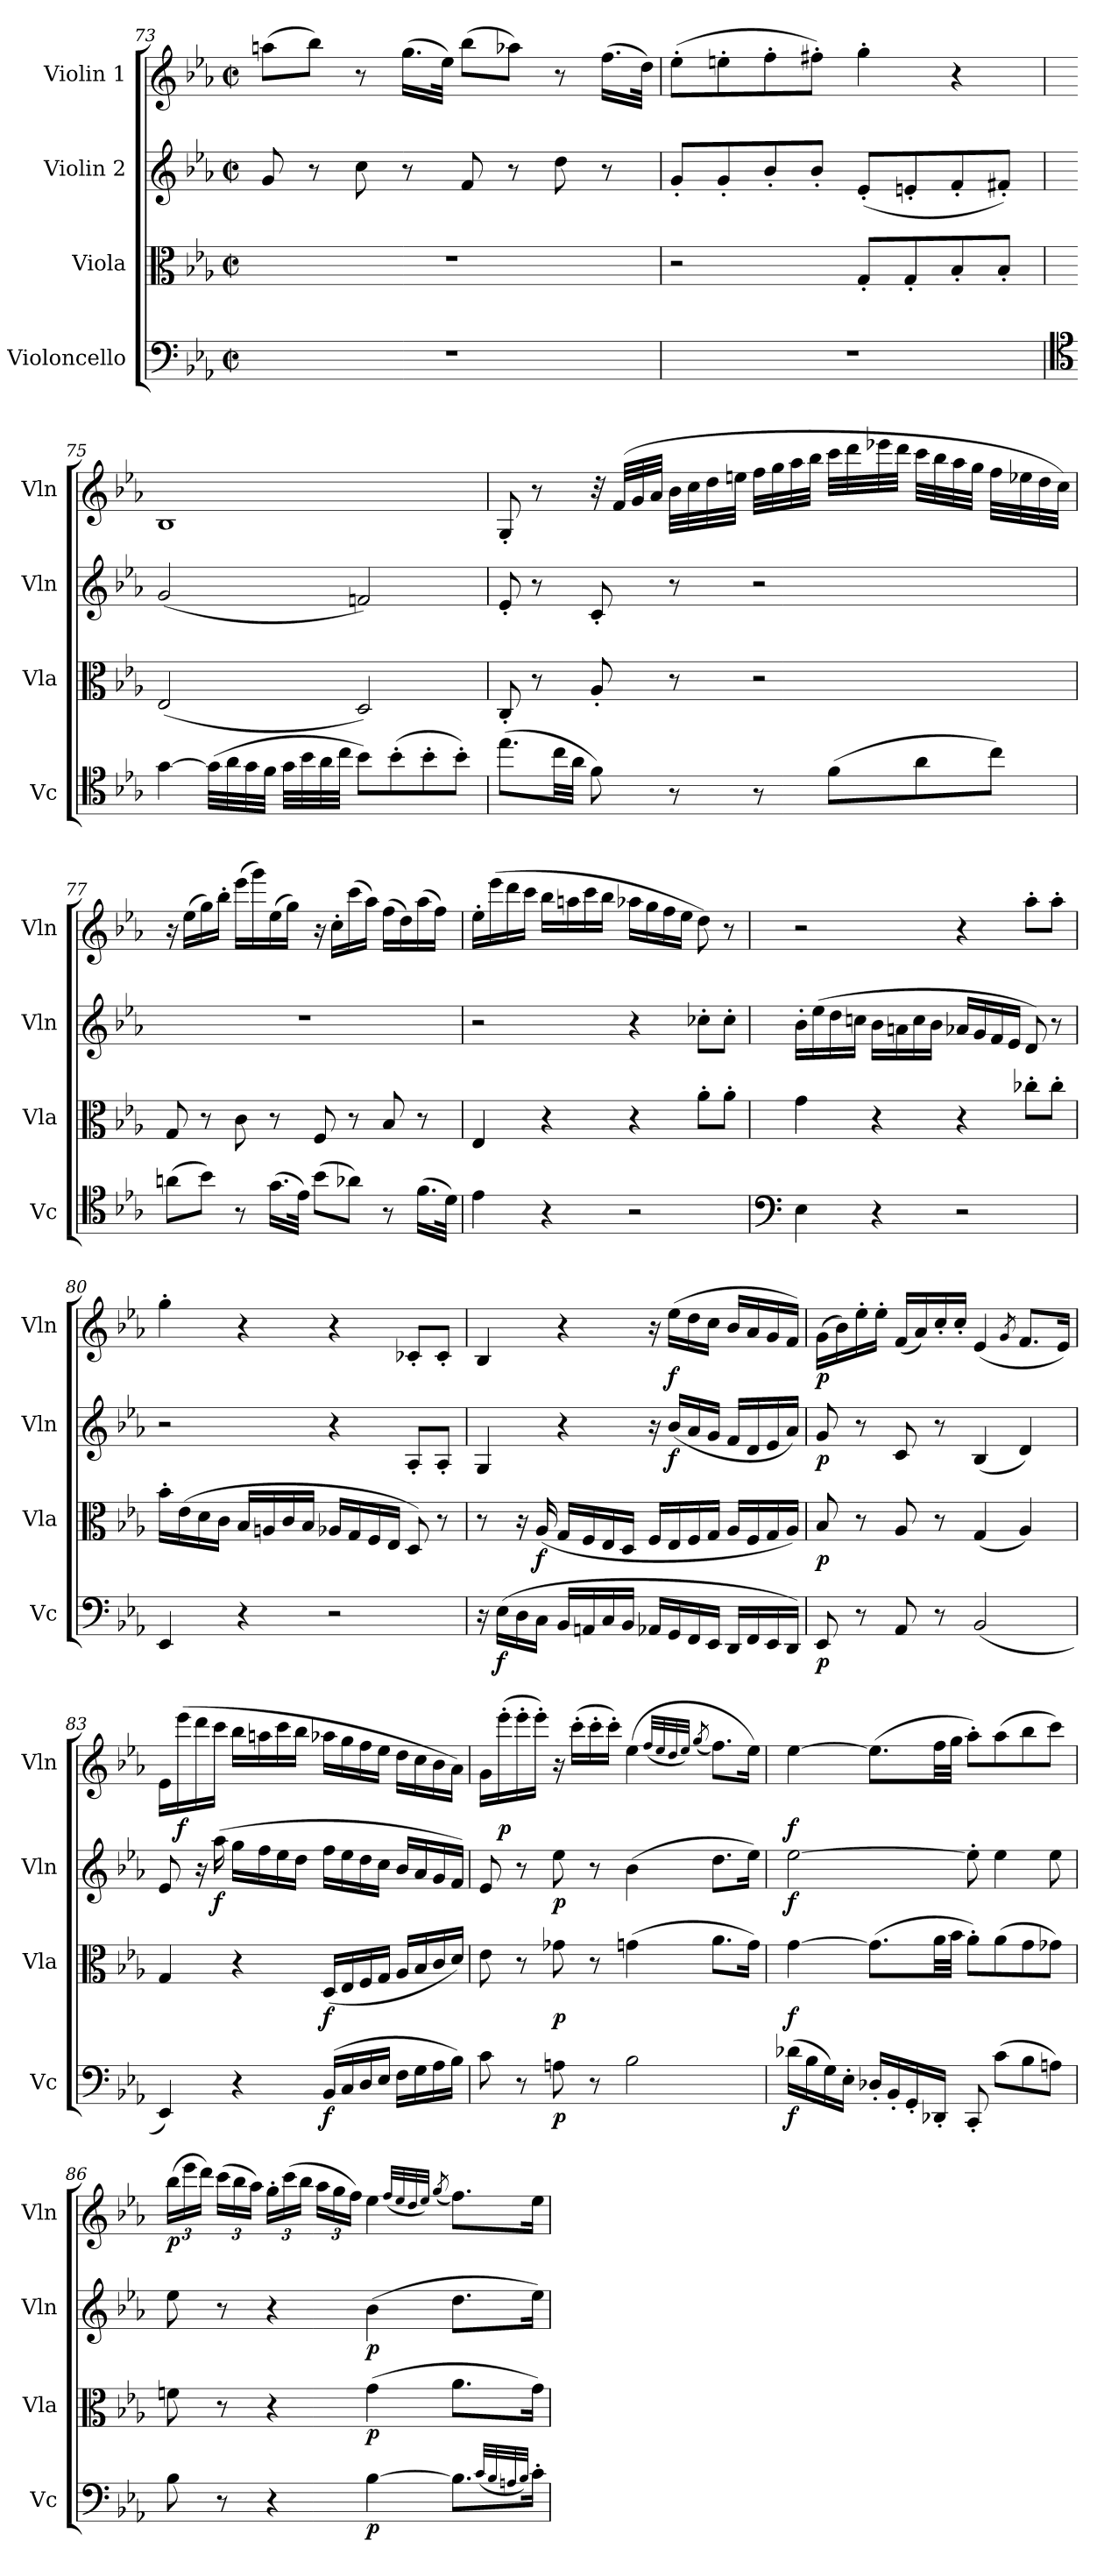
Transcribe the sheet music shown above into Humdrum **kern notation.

**kern	**dynam	**kern	**dynam	**kern	**dynam	**kern	**dynam
*part4	*part4	*part3	*part3	*part2	*part2	*part1	*part1
*staff4	*staff4	*staff3	*staff3	*staff2	*staff2	*staff1	*staff1
*I"Violoncello	*	*I"Viola	*	*I"Violin 2	*	*I"Violin 1	*
*I'Vc	*	*I'Vla	*	*I'Vln	*	*I'Vln	*
*clefF4	*	*clefC3	*	*clefG2	*	*clefG2	*
*k[b-e-a-]	*	*k[b-e-a-]	*	*k[b-e-a-]	*	*k[b-e-a-]	*
*M2/2	*	*M2/2	*	*M2/2	*	*M2/2	*
*met(c|)	*	*met(c|)	*	*met(c|)	*	*met(c|)	*
=73	=73	=73	=73	=73	=73	=73	=73
1r	.	1r	.	8g/	.	(8aan\L	.
.	.	.	.	8r	.	8bb-\J)	.
.	.	.	.	8cc\	.	8r	.
.	.	.	.	8r	.	(16.gg\LL	.
.	.	.	.	.	.	32ee-\JJk)	.
.	.	.	.	8f/	.	(8bb-\L	.
.	.	.	.	8r	.	8aa-X\J)	.
.	.	.	.	8dd\	.	8r	.
.	.	.	.	8r	.	(16.ff\LL	.
.	.	.	.	.	.	32dd\JJk)	.
=74	=74	=74	=74	=74	=74	=74	=74
1r	.	2r	.	8g'/L	.	(8ee-'\L	.
.	.	.	.	8g'/	.	8een'\	.
.	.	.	.	8b-'/	.	8ff'\	.
.	.	.	.	8b-'/J	.	8ff#X'\J)	.
.	.	8G'/L	.	(8e-'/L	.	4gg'\	.
.	.	8G'/	.	8en'/	.	.	.
.	.	8B-'/	.	8f'/	.	4r	.
.	.	8B-'/J	.	8f#X'/J)	.	.	.
=75	=75	=75	=75	=75	=75	=75	=75
*clefC4	*	*	*	*	*	*	*
[4g\	.	(2E-/	.	(2g/	.	1B-	.
(32g\LLL]	.	.	.	.	.	.	.
32a-\	.	.	.	.	.	.	.
32g\	.	.	.	.	.	.	.
32f\JJJ	.	.	.	.	.	.	.
32g\LLL	.	.	.	.	.	.	.
32b-\	.	.	.	.	.	.	.
32a-\	.	.	.	.	.	.	.
32cc\JJJ	.	.	.	.	.	.	.
8b-\L)	.	2D/)	.	2fn/)	.	.	.
(8b-'\	.	.	.	.	.	.	.
8b-'\	.	.	.	.	.	.	.
8b-'\J)	.	.	.	.	.	.	.
!!LO:PB:g=z
=76	=76	=76	=76	=76	=76	=76	=76
(8.ee-\L	.	8C'/	.	8e-'/	.	8G'/	.
.	.	8r	.	8r	.	8r	.
32cc\LL	.	.	.	.	.	.	.
32a-\JJJ	.	.	.	.	.	.	.
8f\)	.	8A-'/	.	8c'/	.	32r	.
.	.	.	.	.	.	(32f/LLL	.
.	.	.	.	.	.	32g/	.
.	.	.	.	.	.	32a-/JJJ	.
8r	.	8r	.	8r	.	32b-\LLL	.
.	.	.	.	.	.	32cc\	.
.	.	.	.	.	.	32dd\	.
.	.	.	.	.	.	32een\JJJ	.
8r	.	2r	.	2r	.	32ff\LLL	.
.	.	.	.	.	.	32gg\	.
.	.	.	.	.	.	32aa-\	.
.	.	.	.	.	.	32bb-\JJJ	.
(8f\L	.	.	.	.	.	32ccc\LLL	.
.	.	.	.	.	.	32ddd\	.
.	.	.	.	.	.	32eee-X\	.
.	.	.	.	.	.	32ddd\JJJ	.
8a-\	.	.	.	.	.	32ccc\LLL	.
.	.	.	.	.	.	32bb-\	.
.	.	.	.	.	.	32aa-\	.
.	.	.	.	.	.	32gg\JJJ	.
8cc\J)	.	.	.	.	.	32ff\LLL	.
.	.	.	.	.	.	32ee-X\	.
.	.	.	.	.	.	32dd\	.
.	.	.	.	.	.	32cc\JJJ)	.
!!LO:LB:g=z
=77	=77	=77	=77	=77	=77	=77	=77
(8an\L	.	8G/	.	1r	.	16r	.
.	.	.	.	.	.	(16ee-\LL	.
8b-\J)	.	8r	.	.	.	16gg\)	.
.	.	.	.	.	.	16bb-'\JJ	.
8r	.	8c\	.	.	.	(16eee-\LL	.
.	.	.	.	.	.	16ggg\)	.
(16.g\LL	.	8r	.	.	.	(16ee-\	.
.	.	.	.	.	.	16gg\JJ)	.
32e-\JJk)	.	.	.	.	.	.	.
(8b-\L	.	8F/	.	.	.	16r	.
.	.	.	.	.	.	16cc'\LL	.
8a-X\J)	.	8r	.	.	.	(16ccc\	.
.	.	.	.	.	.	16aa-\JJ)	.
8r	.	8B-/	.	.	.	(16ff\LL	.
.	.	.	.	.	.	16dd\)	.
(16.f\LL	.	8r	.	.	.	(16aa-\	.
.	.	.	.	.	.	16ff\JJ)	.
32d\JJk)	.	.	.	.	.	.	.
=78	=78	=78	=78	=78	=78	=78	=78
4e-\	.	4E-/	.	2r	.	16ee-'\LL	.
.	.	.	.	.	.	(16eee-\	.
.	.	.	.	.	.	16ddd\	.
.	.	.	.	.	.	16ccc\JJ	.
4r	.	4r	.	.	.	16bb-\LL	.
.	.	.	.	.	.	16aan\	.
.	.	.	.	.	.	16ccc\	.
.	.	.	.	.	.	16bb-\JJ	.
2r	.	4r	.	4r	.	16aa-X\LL	.
.	.	.	.	.	.	16gg\	.
.	.	.	.	.	.	16ff\	.
.	.	.	.	.	.	16ee-\JJ	.
.	.	8a-'\L	.	8cc-X'\L	.	8dd\)	.
.	.	8a-'\J	.	8cc-'\J	.	8r	.
=79	=79	=79	=79	=79	=79	=79	=79
*clefF4	*	*	*	*	*	*	*
4E-\	.	4g\	.	16b-'\LL	.	2r	.
.	.	.	.	(16ee-\	.	.	.
.	.	.	.	16dd\	.	.	.
.	.	.	.	16ccn\JJ	.	.	.
4r	.	4r	.	16b-\LL	.	.	.
.	.	.	.	16an\	.	.	.
.	.	.	.	16cc\	.	.	.
.	.	.	.	16b-\JJ	.	.	.
2r	.	4r	.	16a-X/LL	.	4r	.
.	.	.	.	16g/	.	.	.
.	.	.	.	16f/	.	.	.
.	.	.	.	16e-/JJ	.	.	.
.	.	8cc-X'\L	.	8d/)	.	8aa-'\L	.
.	.	8cc-'\J	.	8r	.	8aa-'\J	.
!!LO:LB:g=z
=80	=80	=80	=80	=80	=80	=80	=80
4EE-/	.	16b-'\LL	.	2r	.	4gg'\	.
.	.	(16e-\	.	.	.	.	.
.	.	16d\	.	.	.	.	.
.	.	16c\JJ	.	.	.	.	.
4r	.	16B-/LL	.	.	.	4r	.
.	.	16An/	.	.	.	.	.
.	.	16c/	.	.	.	.	.
.	.	16B-/JJ	.	.	.	.	.
2r	.	16A-X/LL	.	4r	.	4r	.
.	.	16G/	.	.	.	.	.
.	.	16F/	.	.	.	.	.
.	.	16E-/JJ	.	.	.	.	.
.	.	8D/)	.	8A-'/L	.	8c-X'/L	.
.	.	8r	.	8A-'/J	.	8c-'/J	.
!!LO:LB:g=z
=81	=81	=81	=81	=81	=81	=81	=81
16r	.	8r	.	4G/	.	4B-/	.
!	!LO:DY:b	!	!	!	!	!	!
(16E-\LL	f	.	.	.	.	.	.
16D\	.	16r	.	.	.	.	.
!	!	!	!LO:DY:b	!	!	!	!
16C\JJ	.	(16A-/	f	.	.	.	.
16BB-/LL	.	16G/LL	.	4r	.	4r	.
16AAn/	.	16F/	.	.	.	.	.
16C/	.	16E-/	.	.	.	.	.
16BB-/JJ	.	16D/JJ	.	.	.	.	.
16AA-X/LL	.	16F/LL	.	16r	.	16r	.
!	!	!	!	!	!LO:DY:b	!	!LO:DY:b
16GG/	.	16E-/	.	(16b-/LL	f	(16ee-\LL	f
16FF/	.	16F/	.	16a-/	.	16dd\	.
16EE-/JJ	.	16G/JJ	.	16g/JJ	.	16cc\JJ	.
16DD/LL	.	16A-/LL	.	16f/LL	.	16b-/LL	.
16FF/	.	16F/	.	16d/	.	16a-/	.
16EE-/	.	16G/	.	16e-/	.	16g/	.
16DD/JJ)	.	16A-/JJ)	.	16a-/JJ)	.	16f/JJ)	.
=82	=82	=82	=82	=82	=82	=82	=82
!	!LO:DY:b	!	!LO:DY:b	!	!LO:DY:b	!	!LO:DY:b
8EE-/	p	8B-/	p	8g/	p	(16g\LL	p
.	.	.	.	.	.	16b-\)	.
8r	.	8r	.	8r	.	16ee-'\	.
.	.	.	.	.	.	16ee-'\JJ	.
8AA-/	.	8A-/	.	8c/	.	(16f/LL	.
.	.	.	.	.	.	16a-/)	.
8r	.	8r	.	8r	.	16cc'/	.
.	.	.	.	.	.	16cc'/JJ	.
(2BB-/	.	(4G/	.	(4B-/	.	(4e-/	.
.	.	.	.	.	.	8qg/	.
.	.	4A-/)	.	4d/)	.	8.f/L	.
.	.	.	.	.	.	16e-/Jk)	.
=83	=83	=83	=83	=83	=83	=83	=83
4EE-/)	.	4G/	.	8e-/	.	16e-\LL	.
!	!	!	!	!	!	!	!LO:DY:b
.	.	.	.	.	.	(16eee-\	f
.	.	.	.	16r	.	16ddd\	.
!	!	!	!	!	!LO:DY:b	!	!
.	.	.	.	(16aa-\	f	16ccc\JJ	.
4r	.	4r	.	16gg\LL	.	16bb-\LL	.
.	.	.	.	16ff\	.	16aan\	.
.	.	.	.	16ee-\	.	16ccc\	.
.	.	.	.	16dd\JJ	.	16bb-\JJ	.
!	!LO:DY:b	!	!LO:DY:b	!	!	!	!
(16BB-/LL	f	(16D/LL	f	16ff\LL	.	16aa-X\LL	.
16C/	.	16E-/	.	16ee-\	.	16gg\	.
16D/	.	16F/	.	16dd\	.	16ff\	.
16E-/JJ	.	16G/JJ	.	16cc\JJ	.	16ee-\JJ	.
16F\LL	.	16A-/LL	.	16b-/LL	.	16dd\LL	.
16G\	.	16B-/	.	16a-/	.	16cc\	.
16A-\	.	16c/	.	16g/	.	16b-\	.
16B-\JJ)	.	16d/JJ)	.	16f/JJ)	.	16a-\JJ)	.
!!LO:LB:g=z
=84	=84	=84	=84	=84	=84	=84	=84
8c\	.	8e-\	.	8e-/	.	16g\LL	.
!	!	!	!	!	!	!	!LO:DY:b
.	.	.	.	.	.	(16eee-'\	p
8r	.	8r	.	8r	.	16eee-'\	.
.	.	.	.	.	.	16eee-'\JJ)	.
!	!LO:DY:b	!	!LO:DY:b	!	!LO:DY:b	!	!
8An\	p	8g-X\	p	8ee-\	p	16r	.
.	.	.	.	.	.	(16ccc'\LL	.
8r	.	8r	.	8r	.	16ccc'\	.
.	.	.	.	.	.	16ccc'\JJ)	.
2B-\	.	(4gn\	.	(4b-\	.	(4ee-\	.
.	.	.	.	.	.	(32qff/LLL	.
.	.	.	.	.	.	32qee-/	.
.	.	.	.	.	.	32qdd/	.
.	.	.	.	.	.	32qee-/JJJ)	.
.	.	.	.	.	.	(8qgg/	.
.	.	8.a-\L	.	8.dd\L	.	8.ff\L)	.
.	.	16g\Jk)	.	16ee-\Jk)	.	16ee-\Jk)	.
!!LO:LB:g=z
=85	=85	=85	=85	=85	=85	=85	=85
!	!LO:DY:b	!	!LO:DY:b	!	!LO:DY:b	!	!LO:DY:b
(16d-X\LL	f	[4g\	f	[2ee-\	f	[4ee-\	f
16B-\	.	.	.	.	.	.	.
16G\)	.	.	.	.	.	.	.
16E-'\JJ	.	.	.	.	.	.	.
16D-X'/LL	.	(8.g\L]	.	.	.	(8.ee-\L]	.
16BB-'/	.	.	.	.	.	.	.
16GG'/	.	.	.	.	.	.	.
16DD-X'/JJ	.	32a-\LL	.	.	.	32ff\LL	.
.	.	32b-\JJJ	.	.	.	32gg\JJJ	.
8CC'/	.	8a-'\L)	.	8ee-'\]	.	8aa-'\L)	.
(8c\L	.	(8a-\	.	4ee-\	.	(8aa-\	.
8B-\	.	8g\	.	.	.	8bb-\	.
8An\J)	.	8g-X\J)	.	8ee-\	.	8ccc\J)	.
=86	=86	=86	=86	=86	=86	=86	=86
*	*	*	*	*	*	*Xbrackettup	*
!	!	!	!	!	!	!	!LO:DY:b
8B-\	.	8fn\	.	8ee-\	.	(24bb-\LL	p
.	.	.	.	.	.	24eee-\	.
.	.	.	.	.	.	24ddd\JJ)	.
8r	.	8r	.	8r	.	(24ccc\LL	.
.	.	.	.	.	.	24bb-\	.
.	.	.	.	.	.	24aa-\JJ)	.
4r	.	4r	.	4r	.	24gg'\LL	.
.	.	.	.	.	.	(24ccc\	.
.	.	.	.	.	.	24bb-\JJ	.
.	.	.	.	.	.	24aa-\LL	.
.	.	.	.	.	.	24gg\	.
.	.	.	.	.	.	24ff\JJ)	.
!	!LO:DY:b	!	!LO:DY:b	!	!LO:DY:b	!	!
[4B-\	p	(4g\	p	(4b-\	p	4ee-\	.
.	.	.	.	.	.	(32qff/LLL	.
.	.	.	.	.	.	32qee-/	.
.	.	.	.	.	.	32qdd/	.
.	.	.	.	.	.	32qee-/JJJ)	.
.	.	.	.	.	.	(8qgg/	.
8.B-\L]	.	8.a-\L	.	8.dd\L	.	8.ff\L)	.
(32qc/LLL	.	.	.	.	.	.	.
32qB-/	.	.	.	.	.	.	.
32qAn/	.	.	.	.	.	.	.
32qB-/JJJ)	.	.	.	.	.	.	.
16c'\Jk	.	16g\Jk)	.	16ee-\Jk)	.	16ee-\Jk	.
=	=	=	=	=	=	=	=
*-	*-	*-	*-	*-	*-	*-	*-
